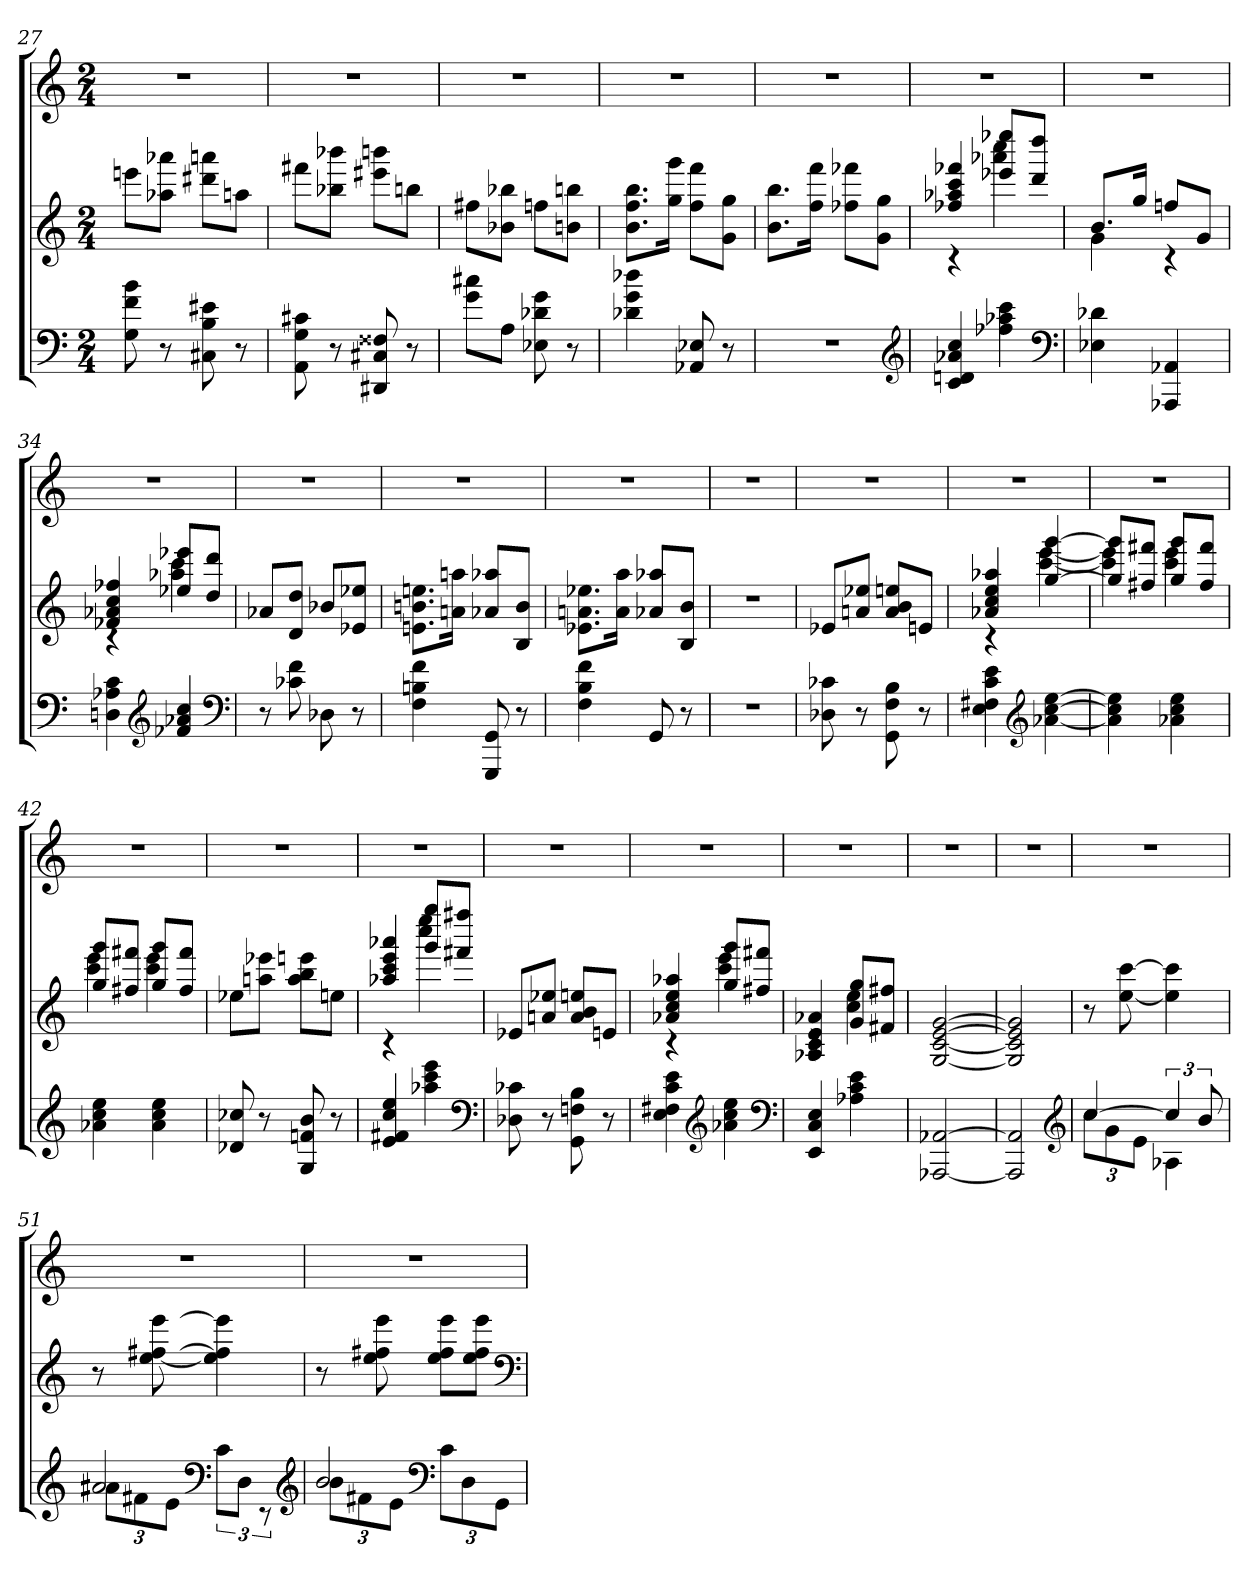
**kern	**kern	**kern
*part3	*part2	*part1
*staff3	*staff2	*staff1
*clefF4	*clefG2	*clefG2
*k[]	*k[]	*k[]
*C:	*C:	*C:
*M2/4	*M2/4	*M2/4
=27	=27	=27
8G 8f 8b	8eeenL	2r
8r	8aa-X 8aaa-XJ	.
8C#X 8B 8e#X	8ddd#X 8aaanL	.
8r	8aanJ	.
=28	=28	=28
8AA 8G 8c#X	8fff#XL	2r
8r	8bb-X 8bbb-XJ	.
8DD#X 8C#X 8F##X	8eee#X 8bbbnL	.
8r	8bbnJ	.
=29	=29	=29
8g 8cc#XL	8ff#XL	2r
8AJ	8b-X 8bb-XJ	.
8E-X 8d-X 8g	8ffnL	.
8r	8bn 8bbnJ	.
=30	=30	=30
4d-X 4g 4dd-X	8.b 8.ff 8.bbL	2r
.	16gg 16gggJk	.
8AA-X 8E-X	8ff 8fffL	.
8r	8g 8ggJ	.
=31	=31	=31
2r	8.b 8.bbL	2r
.	16ff 16fffJk	.
.	8ff-X 8fff-XL	.
.	8g 8ggJ	.
*clefG2	*	*
=32	=32	=32
*	*^	*
4c 4dn 4a-X 4cc	4ff-X 4aa-X 4ccc 4fff-X	4rc	2r
4ff-X 4aa-X 4ccc	8eee-X 8eeee-XL	4aaa-X 4cccc	.
.	8ddd 8ddddJ	.	.
*clefF4	*	*	*
=33	=33	=33	=33
4E-X 4d-X	8.bL	4g	2r
.	16ggJk	.	.
4AAA-X 4AA-X	8ffnL	4rc	.
.	8gJ	.	.
=34	=34	=34	=34
4Dn 4A-X 4c	4f-X 4a-X 4cc 4ff-X	4rc	2r
*clefG2	*	*	*
4f-X 4a-X 4cc	8ee-X 8eee-XL	4aa-X 4ccc	.
.	8dd 8dddJ	.	.
*	*v	*v	*
*clefF4	*	*
=35	=35	=35
8r	8a-XL	2r
8c-X 8f	8d 8ddJ	.
8D-X	8b-XL	.
8r	8e-X 8ee-XJ	.
=36	=36	=36
4F 4Bn 4f	8.en 8.bn 8.eenL	2r
.	16an 16aanJk	.
8GGG 8GG	8a-X 8aa-XL	.
8r	8B 8bJ	.
=37	=37	=37
4F 4B 4f	8.e-X 8.an 8.ee-XL	2r
.	16a 16aaJk	.
8GG	8a-X 8aa-XL	.
8r	8B 8bJ	.
=38	=38	=38
2r	2r	2r
=39	=39	=39
8D-X 8c-X	8e-XL	2r
8r	8an 8ee-XJ	.
8GG 8F 8B	8a 8b 8eenL	.
8r	8enJ	.
=40	=40	=40
*	*^	*
4E 4F#X 4c 4e	4a-X 4cc 4ee 4aa-X	4rc	2r
*clefG2	*	*	*
[4a-X [4cc [4ee	[4gg [4ggg	[4ccc [4eee	.
=41	=41	=41	=41
4a-] 4cc] 4ee]	8gg] 8ggg]L	4ccc] 4eee]	2r
.	8ff#X 8fff#XJ	.	.
4a-X 4cc 4ee	8gg 8gggL	4ccc 4eee	.
.	8ff# 8fff#J	.	.
=42	=42	=42	=42
4a-X 4cc 4ee	8gg 8gggL	4ccc 4eee	2r
.	8ff#X 8fff#XJ	.	.
4a- 4cc 4ee	8gg 8gggL	4ccc 4eee	.
.	8ff# 8fff#J	.	.
*	*v	*v	*
=43	=43	=43
8d-X 8cc-X	8ee-XL	2r
8r	8aan 8eee-XJ	.
8G 8fn 8b	8aa 8bb 8eeenL	.
8r	8eenJ	.
=44	=44	=44
*	*^	*
4e 4f#X 4cc 4ee	4aa-X 4ccc 4eee 4aaa-X	4rc	2r
4aa-X 4ccc 4eee	8ggg 8ggggL	4cccc 4eeee	.
.	8fff#X 8ffff#XJ	.	.
*	*v	*v	*
*clefF4	*	*
=45	=45	=45
8D-X 8c-X	8e-XL	2r
8r	8an 8ee-XJ	.
8GG 8Fn 8B	8a 8b 8eenL	.
8r	8enJ	.
=46	=46	=46
*	*^	*
4E 4F#X 4c 4e	4a-X 4cc 4ee 4aa-X	4rc	2r
*clefG2	*	*	*
4a-X 4cc 4ee	8gg 8gggL	4ccc 4eee	.
.	8ff#X 8fff#XJ	.	.
*clefF4	*	*	*
=47	=47	=47	=47
4EE 4C 4E	4A-X 4c 4e 4a-X	4rc	2r
4A-X 4c 4e	8g 8ggL	4cc 4ee	.
.	8f#X 8ff#XJ	.	.
*	*v	*v	*
=48	=48	=48
[2AAA-X [2AA-X	[2G [2c [2e [2g	2r
=49	=49	=49
2AAA-] 2AA-]	2G] 2c] 2e] 2g]	2r
*clefG2	*	*
=50	=50	=50
*^	*	*
[4cc	12ccL	8r	2r
.	12g	.	.
.	.	[8ee [8ccc	.
.	12eJ	.	.
6cc]	4A-X	4ee] 4ccc]	.
12b	.	.	.
=51	=51	=51	=51
2a#X	12a#XL	8r	2r
.	12f#X	.	.
.	.	[8ee [8ff#X [8eee	.
.	12eJ	.	.
*clefF4	*	*	*
.	12cL	4ee] 4ff#] 4eee]	.
.	12DJ	.	.
.	12rEE	.	.
*clefG2	*	*	*
=52	=52	=52	=52
2b	12bL	8r	2r
.	12f#X	.	.
.	.	8ee 8ff#X 8eee	.
.	12eJ	.	.
*clefF4	*	*	*
.	12cL	8ee 8ff# 8eeeL	.
.	12D	.	.
.	.	8ee 8ff# 8eeeJ	.
.	12GGJ	.	.
*v	*v	*	*
*	*clefF4	*
=	=	=
*-	*-	*-
